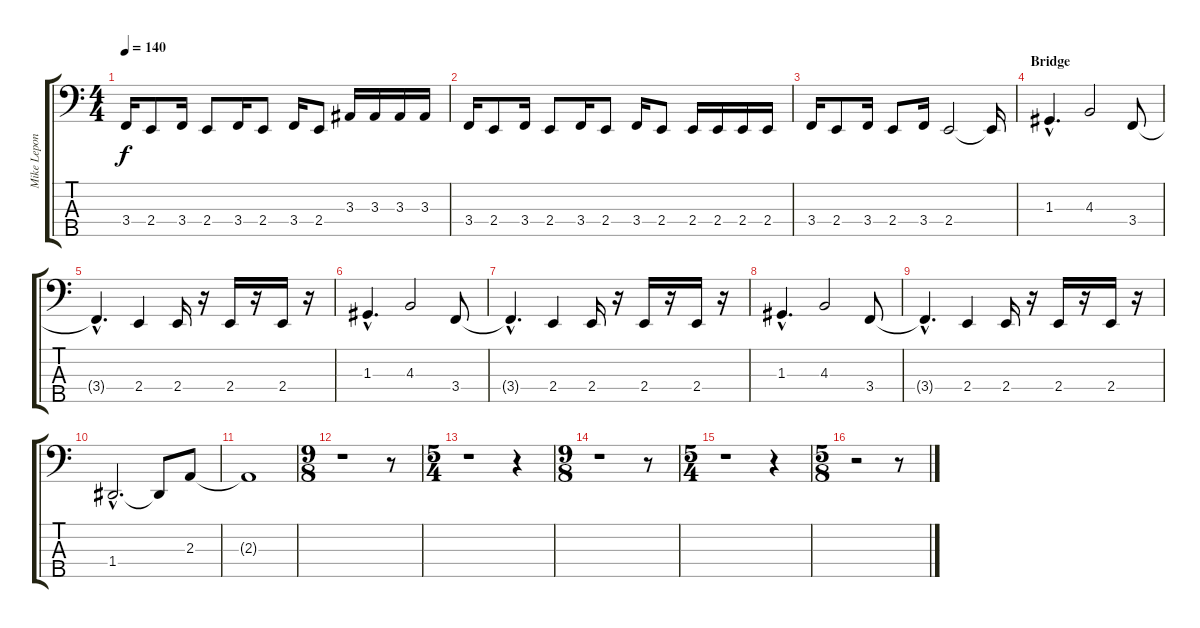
\track ("Mike Lepond" "Mike Lepon") {instrument electricbasspick}
\staff {score tabs}
\tuning (F2 C2 G1 D1 A0) {hide}
\ts (4 4)
\tempo 140
\clef f4
\ks c
3.4.16{dy f} 2.4.8 3.4.16 2.4.8 3.4.16 2.4.8 3.4.16 2.4.8 3.3.16 3.3.16 3.3.16 3.3.16 |
3.4.16 2.4.8 3.4.16 2.4.8 3.4.16 2.4.8 3.4.16 2.4.8 2.4.16 2.4.16 2.4.16 2.4.16 |
3.4.16 2.4.8 3.4.16 2.4.8 3.4.16 2.4.2 2.4{t}.16 |
\section ("" "Bridge")
1.3{hac}.4{d} 4.3.2 3.4.8 |
3.4{hac t}.4{d} 2.4.4 2.4.16 r.16 2.4.16 r.16 2.4.16 r.16 |
1.3{hac}.4{d} 4.3.2 3.4.8 |
3.4{hac t}.4{d} 2.4.4 2.4.16 r.16 2.4.16 r.16 2.4.16 r.16 |
1.3{hac}.4{d} 4.3.2 3.4.8 |
3.4{hac t}.4{d} 2.4.4 2.4.16 r.16 2.4.16 r.16 2.4.16 r.16 |
1.4{hac}.2{d} 1.4{t}.8 2.3.8 |
2.3{t}.1 |
\ts (9 8)
r.1 r.8 |
\ts (5 4)
r.1 r.4 |
\ts (9 8)
r.1 r.8 |
\ts (5 4)
r.1 r.4 |
\ts (5 8)
r.2 r.8
